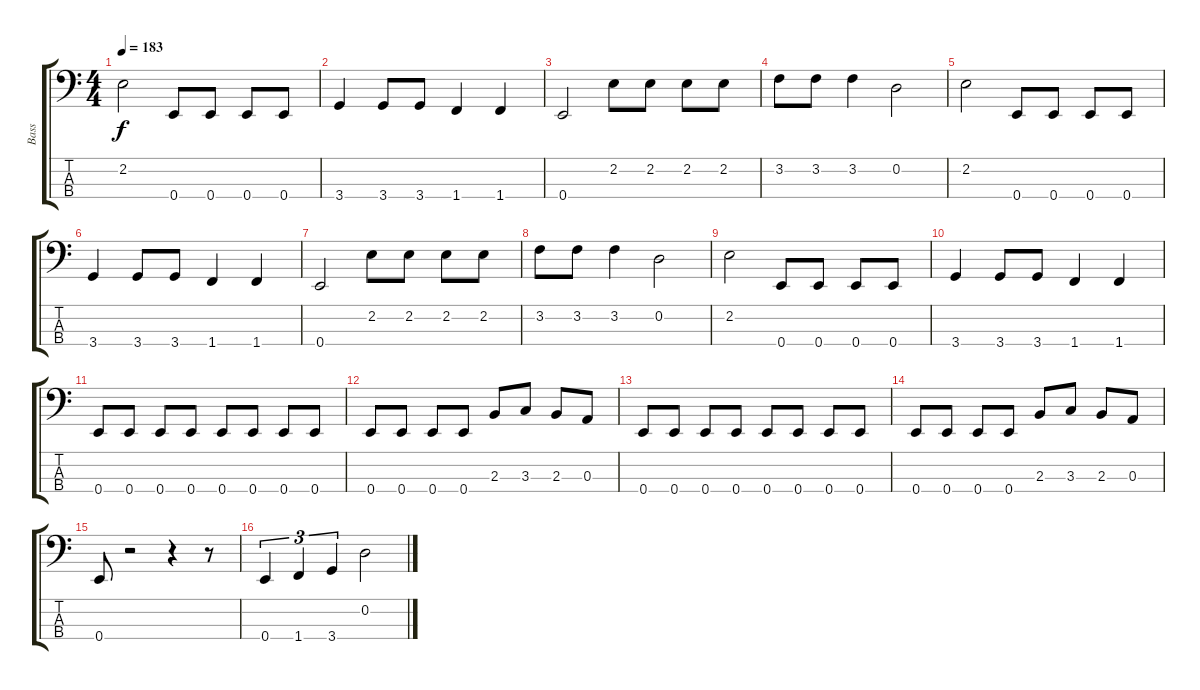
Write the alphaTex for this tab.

\track ("Bass" "Bass") {instrument electricbasspick}
\staff {score tabs}
\tuning (G2 D2 A1 E1) {hide}
\ts (4 4)
\tempo 183
\clef f4
\ks c
2.2.2{dy f} 0.4.8 0.4.8 0.4.8 0.4.8 |
3.4.4 3.4.8 3.4.8 1.4.4 1.4.4 |
0.4.2 2.2.8 2.2.8 2.2.8 2.2.8 |
3.2.8 3.2.8 3.2.4 0.2.2 |
2.2.2 0.4.8 0.4.8 0.4.8 0.4.8 |
3.4.4 3.4.8 3.4.8 1.4.4 1.4.4 |
0.4.2 2.2.8 2.2.8 2.2.8 2.2.8 |
3.2.8 3.2.8 3.2.4 0.2.2 |
2.2.2 0.4.8 0.4.8 0.4.8 0.4.8 |
3.4.4 3.4.8 3.4.8 1.4.4 1.4.4 |
0.4.8 0.4.8 0.4.8 0.4.8 0.4.8 0.4.8 0.4.8 0.4.8 |
0.4.8 0.4.8 0.4.8 0.4.8 2.3.8 3.3.8 2.3.8 0.3.8 |
0.4.8 0.4.8 0.4.8 0.4.8 0.4.8 0.4.8 0.4.8 0.4.8 |
0.4.8 0.4.8 0.4.8 0.4.8 2.3.8 3.3.8 2.3.8 0.3.8 |
0.4.8 r.2 r.4 r.8 |
0.4.4{tu (3 2)} 1.4.4{tu (3 2)} 3.4.4{tu (3 2)} 0.2.2
